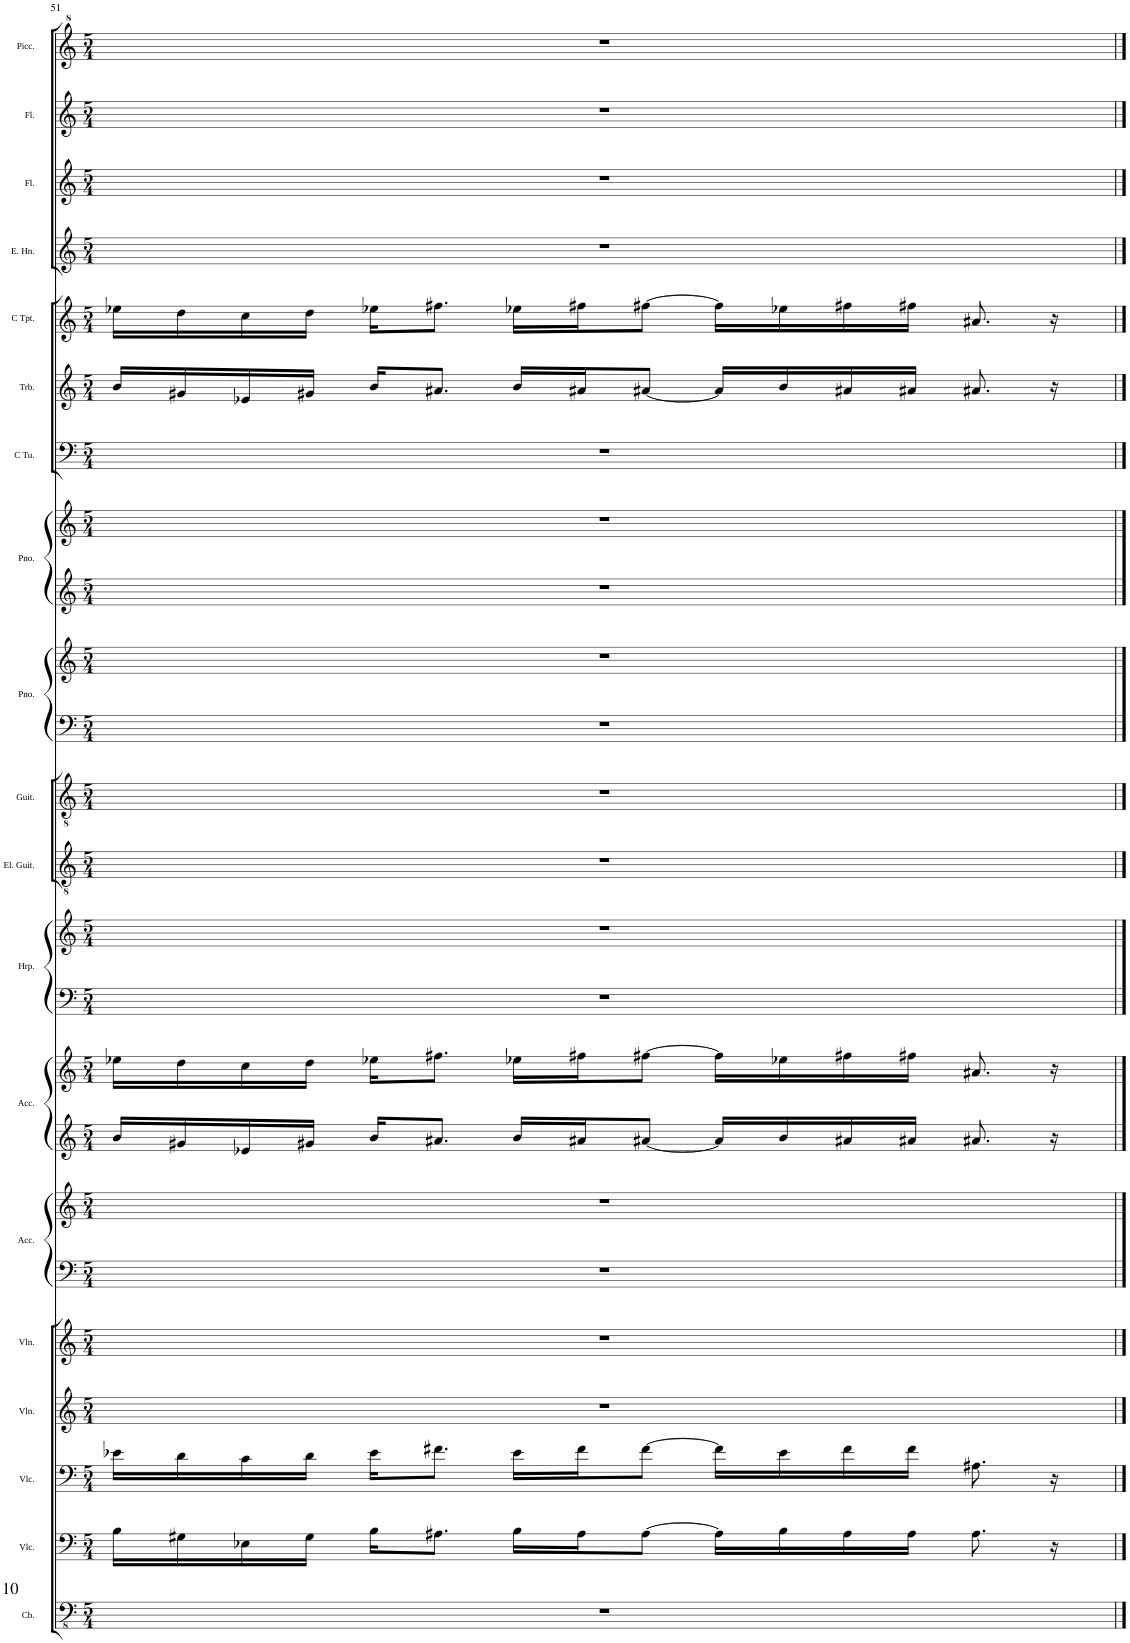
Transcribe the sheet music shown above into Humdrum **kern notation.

**kern	**kern	**kern	**kern	**kern	**kern	**kern	**kern	**kern	**kern	**kern	**kern	**kern	**kern	**kern	**kern	**kern	**kern	**kern	**kern	**kern	**kern	**kern	**kern
*part19	*part18	*part17	*part16	*part15	*part14	*part14	*part13	*part13	*part12	*part12	*part11	*part10	*part9	*part9	*part8	*part8	*part7	*part6	*part5	*part4	*part3	*part2	*part1
*staff24	*staff23	*staff22	*staff21	*staff20	*staff19	*staff18	*staff17	*staff16	*staff15	*staff14	*staff13	*staff12	*staff11	*staff10	*staff9	*staff8	*staff7	*staff6	*staff5	*staff4	*staff3	*staff2	*staff1
*I"Contrabass	*I"Violoncello	*I"Violoncello	*I"Violin	*I"Violin	*I"Accordion	*	*I"Accordion	*	*I"Harp	*	*I"Electric Guitar	*I"Guitar	*I"Piano	*	*I"Piano	*	*I"C Tuba	*I"Trombone	*I"C Trumpet	*I"English Horn	*I"Flute	*I"Flute	*I"Piccolo
*I'Cb.	*I'Vlc.	*I'Vlc.	*I'Vln.	*I'Vln.	*I'Acc.	*	*I'Acc.	*	*I'Hrp.	*	*I'El. Guit.	*I'Guit.	*I'Pno.	*	*I'Pno.	*	*I'C Tu.	*I'Trb.	*I'C Tpt.	*I'E. Hn.	*I'Fl.	*I'Fl.	*I'Picc.
!!LO:PB:g=z
*clefFv4	*clefF4	*clefF4	*clefG2	*clefG2	*clefF4	*clefG2	*clefG2	*clefG2	*clefF4	*clefG2	*clefGv2	*clefGv2	*clefF4	*clefG2	*clefG2	*clefG2	*clefF4	*clefG2	*clefG2	*clefG2	*clefG2	*clefG2	*clefG^2
*ITrd7c12	*	*	*	*	*	*	*	*	*	*	*	*	*	*	*	*	*	*	*	*ITrd4c7	*	*	*ITrd-7c-12
*k[]	*k[]	*k[]	*k[]	*k[]	*k[]	*k[]	*k[]	*k[]	*k[]	*k[]	*k[]	*k[]	*k[]	*k[]	*k[]	*k[]	*k[]	*k[]	*k[]	*k[]	*k[]	*k[]	*k[]
*M5/4	*M5/4	*M5/4	*M5/4	*M5/4	*M5/4	*M5/4	*M5/4	*M5/4	*M5/4	*M5/4	*M5/4	*M5/4	*M5/4	*M5/4	*M5/4	*M5/4	*M5/4	*M5/4	*M5/4	*M5/4	*M5/4	*M5/4	*M5/4
=51	=51	=51	=51	=51	=51	=51	=51	=51	=51	=51	=51	=51	=51	=51	=51	=51	=51	=51	=51	=51	=51	=51	=51
4%5r	16B\LL	16e-X\LL	4%5r	4%5r	4%5r	4%5r	16b/LL	16ee-X\LL	4%5r	4%5r	4%5r	4%5r	4%5r	4%5r	4%5r	4%5r	4%5r	16b/LL	16ee-X\LL	4%5r	4%5r	4%5r	4%5r
.	16G#X\	16d\	.	.	.	.	16g#X/	16dd\	.	.	.	.	.	.	.	.	.	16g#X/	16dd\	.	.	.	.
.	16E-X\	16c\	.	.	.	.	16e-X/	16cc\	.	.	.	.	.	.	.	.	.	16e-X/	16cc\	.	.	.	.
.	16G#\JJ	16d\JJ	.	.	.	.	16g#X/JJ	16dd\JJ	.	.	.	.	.	.	.	.	.	16g#X/JJ	16dd\JJ	.	.	.	.
.	16B\KL	16e-\KL	.	.	.	.	16b/KL	16ee-X\KL	.	.	.	.	.	.	.	.	.	16b/KL	16ee-X\KL	.	.	.	.
.	8.A#X\J	8.f#X\J	.	.	.	.	8.a#X/J	8.ff#X\J	.	.	.	.	.	.	.	.	.	8.a#X/J	8.ff#X\J	.	.	.	.
.	16B\LL	16e-\LL	.	.	.	.	16b/LL	16ee-X\LL	.	.	.	.	.	.	.	.	.	16b/LL	16ee-X\LL	.	.	.	.
.	16A#\J	16f#\J	.	.	.	.	16a#X/J	16ff#X\J	.	.	.	.	.	.	.	.	.	16a#X/J	16ff#X\J	.	.	.	.
.	[8A#\J	[8f#\J	.	.	.	.	[8a#X/J	[8ff#X\J	.	.	.	.	.	.	.	.	.	[8a#X/J	[8ff#X\J	.	.	.	.
.	16A#\LL]	16f#\LL]	.	.	.	.	16a#/LL]	16ff#\LL]	.	.	.	.	.	.	.	.	.	16a#/LL]	16ff#\LL]	.	.	.	.
.	16B\	16e-\	.	.	.	.	16b/	16ee-X\	.	.	.	.	.	.	.	.	.	16b/	16ee-X\	.	.	.	.
.	16A#\	16f#\	.	.	.	.	16a#X/	16ff#X\	.	.	.	.	.	.	.	.	.	16a#X/	16ff#X\	.	.	.	.
.	16A#\JJ	16f#\JJ	.	.	.	.	16a#X/JJ	16ff#X\JJ	.	.	.	.	.	.	.	.	.	16a#X/JJ	16ff#X\JJ	.	.	.	.
.	8.A#\	8.A#X\	.	.	.	.	8.a#X/	8.a#X/	.	.	.	.	.	.	.	.	.	8.a#X/	8.a#X/	.	.	.	.
.	16r	16r	.	.	.	.	16r	16r	.	.	.	.	.	.	.	.	.	16r	16r	.	.	.	.
==	==	==	==	==	==	==	==	==	==	==	==	==	==	==	==	==	==	==	==	==	==	==	==
*-	*-	*-	*-	*-	*-	*-	*-	*-	*-	*-	*-	*-	*-	*-	*-	*-	*-	*-	*-	*-	*-	*-	*-
